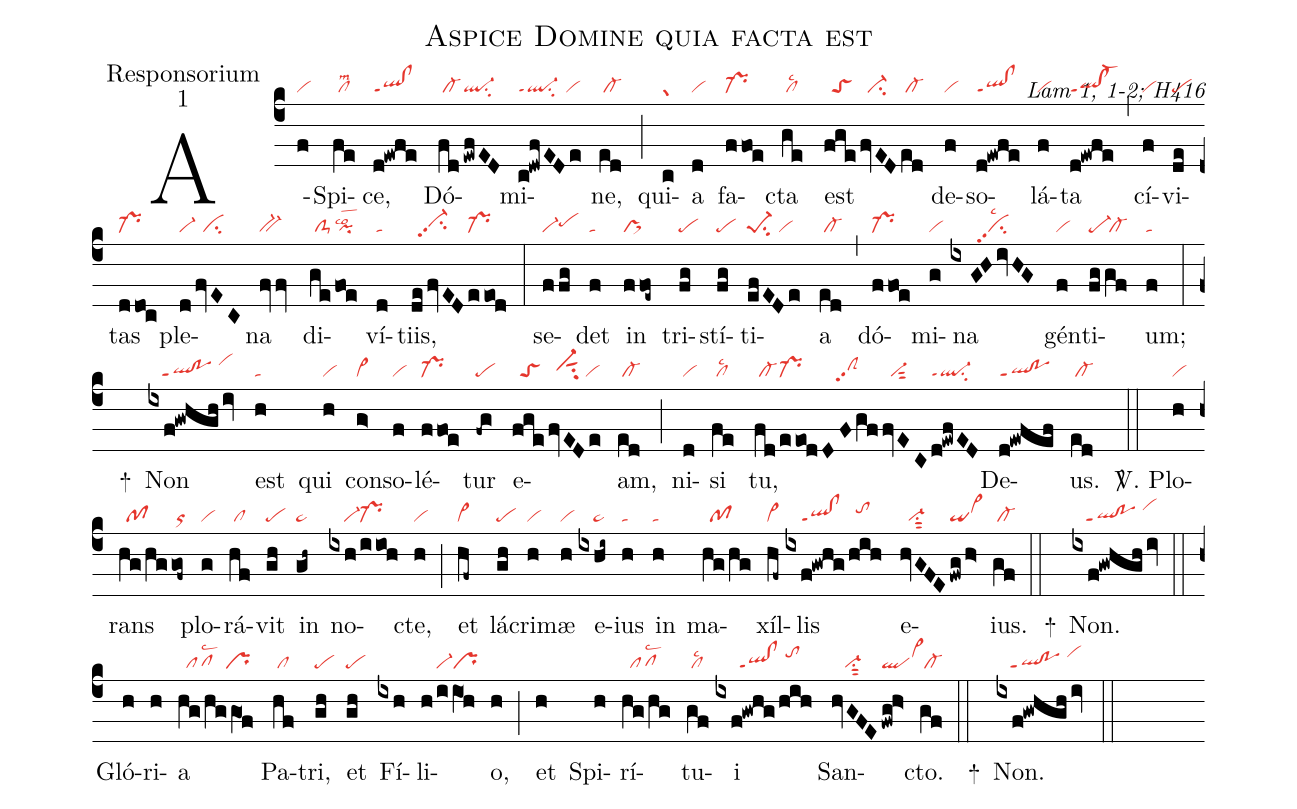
name:Aspice Domine quia facta est;
office-part:Responsorium;
mode:1;
commentary:Lam 1, 1-2; H416;
nabc-lines:1;
%%
(c4)A(f|vi)Spi(fe|/cllsm2)ce,(d!ewfe|ql!clppt1) Dó(fd|/cl-|!ewfED|ql-su2)mi(c!dwfEDe|ql-ppt1su2/vi)ne,(ed|/cl-) (;) qui(c|gr)a(d|vi) fa(ffoe|pr-)cta(ge|/cllsc2) est(fge|//toS|fvED|//ci-|ed|/cl-) de(f|vi)so(d!ewfe|ql!clppt1)lá(f|vi)ta(d!ewfe|ql!cl-ppt1) (,) cí(f|vi)vi(de|pe)tas(ddoc|pr-) ple(d|vi-|/fvEC|//ci)na(fvv|bv-) di(ge|/clS-|foe|pilsco2)ví(d|ta)tiis,(defvED|//vi-hhpp2su2|eeod|pr-) (:)
se(ffg|vi-pehh)det(f|ta) in(ffoe~|pr>) tri(fg|pe)stí(fg|pe)ti(efEDe|pe-1su2/vi)a(ed|/cl-) (,) dó(ffoe|pr-)mi(g|vi)na(ixGHivHG|///////vipp2su2lsc2) gén(f|vi)ti(fg|pe-|gf|/cl-)um;(f|ta) (:)
+()
Non(ixf!gwhghiv|///ql!poppt1/vihj) est(h|ta) qui(h|vi) con(g>|vi>)so(f|vi)lé(ffoe|pr-)tur(-fg|pe) e(fge|//toS|fvEDe|//vi-hhsut1su2/vi)am,(ed|/cl-) (;) ni(d|vi)si(fe|/cllsc2) tu,(fd|/cl-|/eeod|pr-|/DFgf|////clShhpp2|fvEC|//vi-sut2|/d!ewfED|ql-ppt1su2) De(d!ewfef|ql!poppt1)us.(ed|/cl-) (::)
<sp>V/</sp>.
Plo(h|vi)rans(hg/hg|//pf|gof~|/or) plo(g|vi)rá(hf|/cl)vit(gh|pe) in(gh~|pe~) no(ixh|////vi-|/iioh|pr-)cte,(h|vi) (;)
et(hf~|cl~) lá(gh|pe)cri(h|vi)mæ(h|vi) e(ixhi~|////pe~)ius(h|ta) in(h|ta) ma(hg/hg|//pf)xíl(hf~|cl~)lis(ixf!gwhg|////ql!clppt1|/hih|//tohi) e(hvGFE|//vi-su1sut2|fwg/h>|qivi>hi)ius.(gf|/cl-) (::)

+() Non.(ixf!gwhghiv|///ql!poppt1/vihj) (::)

Gló(h)ri(h)a(hg/hg/gO1f|//pflsc2/pr)
Pa(hf|/cl)tri,(gh|pe) et(gh|pe) Fí(ixh)li(h/iiO1h|////vi-pr)o,(h) (;)
et(h) Spi(h)rí(hg/hg|//pflsc2)tu(gf|/cllsc2)i(ixf!gwhg/hih|//////ql!clppt1/tohj)
San(hvGFE|///vi-su1sut2|fwg!h>|qlvi>hj)cto.(gf|/cl-) (::)

+() Non.(ixf!gwhghiv|///ql!poppt1/vihj) (::)
